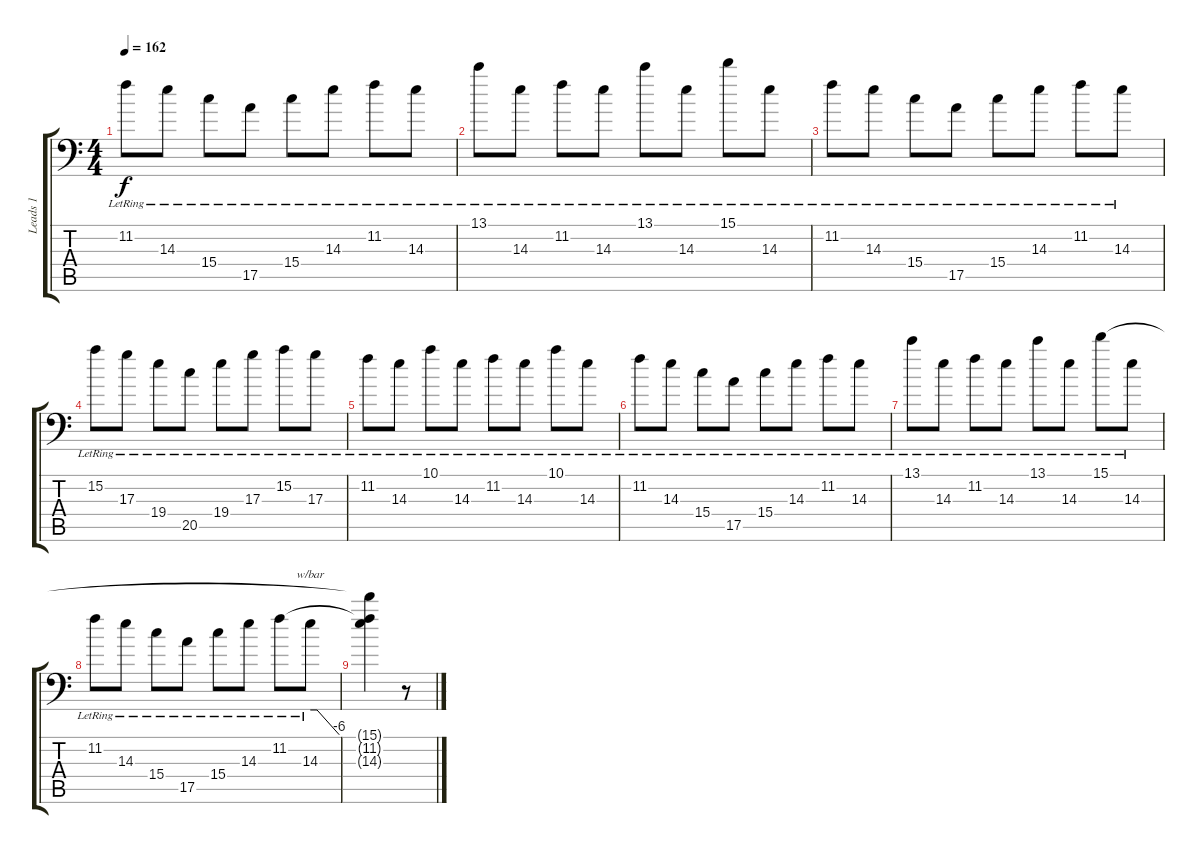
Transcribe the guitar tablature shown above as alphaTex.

\track ("Leads 1" "Leads 1") {instrument electricguitarjazz}
\staff {score tabs}
\tuning (B3 Gb3 D3 A2 E2 A1) {hide}
\ts (4 4)
\tempo 162
\clef f4
\ks c
11.2{lr}.8{dy f} 14.3{lr}.8 15.4{lr}.8 17.5{lr}.8 15.4{lr}.8 14.3{lr}.8 11.2{lr}.8 14.3{lr}.8 |
13.1{lr}.8 14.3{lr}.8 11.2{lr}.8 14.3{lr}.8 13.1{lr}.8 14.3{lr}.8 15.1{lr}.8 14.3{lr}.8 |
11.2{lr}.8 14.3{lr}.8 15.4{lr}.8 17.5{lr}.8 15.4{lr}.8 14.3{lr}.8 11.2{lr}.8 14.3{lr}.8 |
15.2{lr}.8 17.3{lr}.8 19.4{lr}.8 20.5{lr}.8 19.4{lr}.8 17.3{lr}.8 15.2{lr}.8 17.3{lr}.8 |
11.2{lr}.8 14.3{lr}.8 10.1{lr}.8 14.3{lr}.8 11.2{lr}.8 14.3{lr}.8 10.1{lr}.8 14.3{lr}.8 |
11.2{lr}.8 14.3{lr}.8 15.4{lr}.8 17.5{lr}.8 15.4{lr}.8 14.3{lr}.8 11.2{lr}.8 14.3{lr}.8 |
13.1{lr}.8 14.3{lr}.8 11.2{lr}.8 14.3{lr}.8 13.1{lr}.8 14.3{lr}.8 15.1{lr}.8 14.3{lr}.8 |
11.2{lr}.8 14.3{lr}.8 15.4{lr}.8 17.5{lr}.8 15.4{lr}.8 14.3{lr}.8 11.2{lr}.8 14.3{lr}.8{tbe (custom default 0 0 14 0 60 -24)} |
(15.1{t} 11.2{t} 14.3{t}).4 r.8
